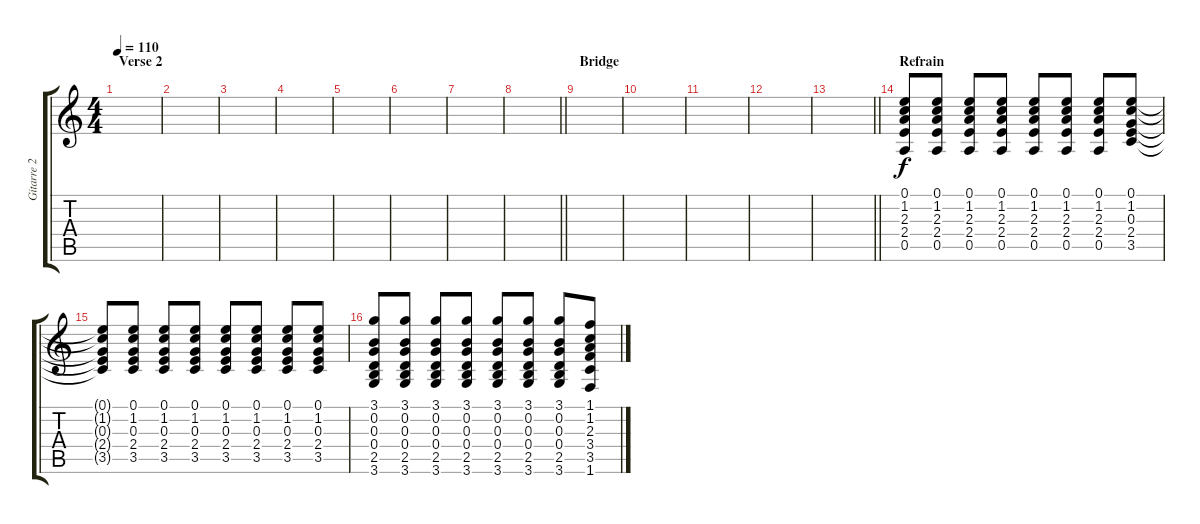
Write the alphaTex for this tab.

\track ("Gitarre 2" "Gitarre 2") {instrument acousticguitarnylon}
\staff {score tabs}
\tuning (E4 B3 G3 D3 A2 E2) {hide}
\ts (4 4)
\section ("" "Verse 2")
\tempo 110
\clef g2
\ks c
|
|
|
|
|
|
|
\barLineRight lightlight
|
\section ("" "Bridge")
|
|
|
|
\barLineRight lightlight
|
\section ("" "Refrain")
(0.1 1.2 2.3 2.4 0.5).8 (0.1 1.2 2.3 2.4 0.5).8 (0.1 1.2 2.3 2.4 0.5).8 (0.1 1.2 2.3 2.4 0.5).8 (0.1 1.2 2.3 2.4 0.5).8 (0.1 1.2 2.3 2.4 0.5).8 (0.1 1.2 2.3 2.4 0.5).8 (0.1 1.2 0.3 2.4 3.5).8 |
(0.1{t} 1.2{t} 0.3{t} 2.4{t} 3.5{t}).8 (0.1 1.2 0.3 2.4 3.5).8 (0.1 1.2 0.3 2.4 3.5).8 (0.1 1.2 0.3 2.4 3.5).8 (0.1 1.2 0.3 2.4 3.5).8 (0.1 1.2 0.3 2.4 3.5).8 (0.1 1.2 0.3 2.4 3.5).8 (0.1 1.2 0.3 2.4 3.5).8 |
(3.1 0.2 0.3 0.4 2.5 3.6).8 (3.1 0.2 0.3 0.4 2.5 3.6).8 (3.1 0.2 0.3 0.4 2.5 3.6).8 (3.1 0.2 0.3 0.4 2.5 3.6).8 (3.1 0.2 0.3 0.4 2.5 3.6).8 (3.1 0.2 0.3 0.4 2.5 3.6).8 (3.1 0.2 0.3 0.4 2.5 3.6).8 (1.1 1.2 2.3 3.4 3.5 1.6).8
